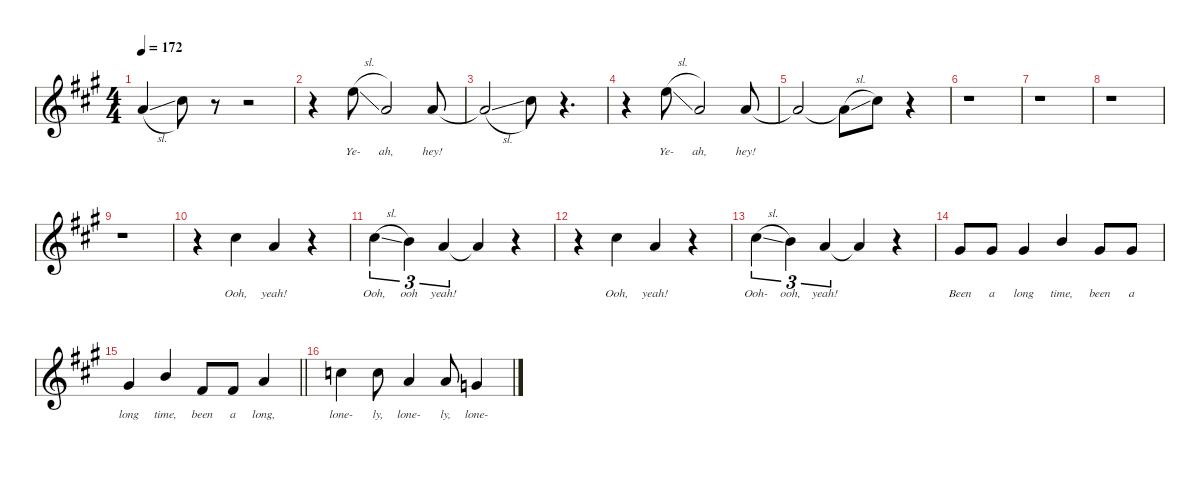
\defaultSystemsLayout 4
\hideDynamics
\bracketExtendMode nobrackets
\singleTrackTrackNamePolicy hidden
\multiTrackTrackNamePolicy hidden
\firstSystemTrackNameMode fullname
\firstSystemTrackNameOrientation horizontal
\otherSystemsTrackNameOrientation horizontal
\track ("Vocals" "clar.") {defaultSystemsLayout 8 instrument clarinet}
\staff {score}
\tuning (E4 B3 G3 D3 A2 E2)
\ts (4 4)
\tempo 172
\clef g2
\ks a
5.1{sl t acc forcenatural}.4{dy f beam Up} 9.1{acc #}.8{beam Down} r.8{beam Down} r.2{beam Down} |
r.4{beam Down} 12.1{sl acc forcenatural}.8{lyrics (0 "Ye-") lyrics (1 "") lyrics (2 "") lyrics (3 "") lyrics (4 "") beam Down} 5.1{acc forcenatural}.2{lyrics (0 "ah,") lyrics (1 "") lyrics (2 "") lyrics (3 "") lyrics (4 "") beam Up} 5.1{acc forcenatural}.8{lyrics (0 "hey!") lyrics (1 "") lyrics (2 "") lyrics (3 "") lyrics (4 "") beam Up} |
5.1{sl t acc forcenatural}.2{beam Up} 9.1{acc #}.8{beam Down} r.4{d beam Down} |
r.4{beam Down} 12.1{sl acc forcenatural}.8{lyrics (0 "Ye-") lyrics (1 "") lyrics (2 "") lyrics (3 "") lyrics (4 "") beam Down} 5.1{acc forcenatural}.2{lyrics (0 "ah,") lyrics (1 "") lyrics (2 "") lyrics (3 "") lyrics (4 "") beam Up} 5.1{acc forcenatural}.8{lyrics (0 "hey!") lyrics (1 "") lyrics (2 "") lyrics (3 "") lyrics (4 "") beam Up} |
5.1{t acc forcenatural}.2{beam Up} 5.1{sl t acc forcenatural}.8{beam Down} 9.1{acc #}.8{beam Down} r.4{beam Down} |
r.1{beam Down} |
r.1{beam Down} |
r.1{beam Down} |
r.1{beam Down} |
r.4{beam Down} 14.2{acc #}.4{lyrics (0 "Ooh,") lyrics (1 "") lyrics (2 "") lyrics (3 "") lyrics (4 "") beam Down} 14.3{acc forcenatural}.4{lyrics (0 "yeah!") lyrics (1 "") lyrics (2 "") lyrics (3 "") lyrics (4 "") beam Up} r.4{beam Up} |
14.2{sl acc #}.4{tu (3 2) lyrics (0 "Ooh,") lyrics (1 "") lyrics (2 "") lyrics (3 "") lyrics (4 "") beam Down} 12.2{acc forcenatural}.4{tu (3 2) lyrics (0 "ooh") lyrics (1 "") lyrics (2 "") lyrics (3 "") lyrics (4 "") beam Down} 14.3{acc forcenatural}.4{tu (3 2) lyrics (0 "yeah!") lyrics (1 "") lyrics (2 "") lyrics (3 "") lyrics (4 "") beam Up} 14.3{t acc forcenatural}.4{beam Up} r.4{beam Up} |
r.4{beam Down} 14.2{acc #}.4{lyrics (0 "Ooh,") lyrics (1 "") lyrics (2 "") lyrics (3 "") lyrics (4 "") beam Down} 14.3{acc forcenatural}.4{lyrics (0 "yeah!") lyrics (1 "") lyrics (2 "") lyrics (3 "") lyrics (4 "") beam Up} r.4{beam Up} |
14.2{sl acc #}.4{tu (3 2) lyrics (0 "Ooh-") lyrics (1 "") lyrics (2 "") lyrics (3 "") lyrics (4 "") beam Down} 12.2{acc forcenatural}.4{tu (3 2) lyrics (0 "ooh,") lyrics (1 "") lyrics (2 "") lyrics (3 "") lyrics (4 "") beam Down} 14.3{acc forcenatural}.4{tu (3 2) lyrics (0 "yeah!") lyrics (1 "") lyrics (2 "") lyrics (3 "") lyrics (4 "") beam Up} 14.3{t acc forcenatural}.4{beam Up} r.4{beam Up} |
13.3{acc #}.8{lyrics (0 "Been") lyrics (1 "") lyrics (2 "") lyrics (3 "") lyrics (4 "") beam Up} 13.3{acc #}.8{lyrics (0 "a") lyrics (1 "") lyrics (2 "") lyrics (3 "") lyrics (4 "") beam Up} 13.3{acc #}.4{lyrics (0 "long") lyrics (1 "") lyrics (2 "") lyrics (3 "") lyrics (4 "") beam Up} 12.2{acc forcenatural}.4{lyrics (0 "time,") lyrics (1 "") lyrics (2 "") lyrics (3 "") lyrics (4 "") beam Up} 13.3{acc #}.8{lyrics (0 "been") lyrics (1 "") lyrics (2 "") lyrics (3 "") lyrics (4 "") beam Up} 13.3{acc #}.8{lyrics (0 "a") lyrics (1 "") lyrics (2 "") lyrics (3 "") lyrics (4 "") beam Up} |
\barLineRight lightlight
13.3{acc #}.4{lyrics (0 "long") lyrics (1 "") lyrics (2 "") lyrics (3 "") lyrics (4 "") beam Up} 12.2{acc forcenatural}.4{lyrics (0 "time,") lyrics (1 "") lyrics (2 "") lyrics (3 "") lyrics (4 "") beam Up} 16.4{acc #}.8{lyrics (0 "been") lyrics (1 "") lyrics (2 "") lyrics (3 "") lyrics (4 "") beam Up} 16.4{acc #}.8{lyrics (0 "a") lyrics (1 "") lyrics (2 "") lyrics (3 "") lyrics (4 "") beam Up} 14.3{acc forcenatural}.4{lyrics (0 "long,") lyrics (1 "") lyrics (2 "") lyrics (3 "") lyrics (4 "") beam Up} |
13.2{acc forcenatural}.4{lyrics (0 "lone-") lyrics (1 "") lyrics (2 "") lyrics (3 "") lyrics (4 "") beam Down} 13.2{acc forcenatural}.8{lyrics (0 "ly,") lyrics (1 "") lyrics (2 "") lyrics (3 "") lyrics (4 "") beam Down} 14.3{acc forcenatural}.4{lyrics (0 "lone-") lyrics (1 "") lyrics (2 "") lyrics (3 "") lyrics (4 "") beam Up} 14.3{acc forcenatural}.8{lyrics (0 "ly,") lyrics (1 "") lyrics (2 "") lyrics (3 "") lyrics (4 "") beam Up} 12.3{acc forcenatural}.4{lyrics (0 "lone-") lyrics (1 "") lyrics (2 "") lyrics (3 "") lyrics (4 "") beam Up}
